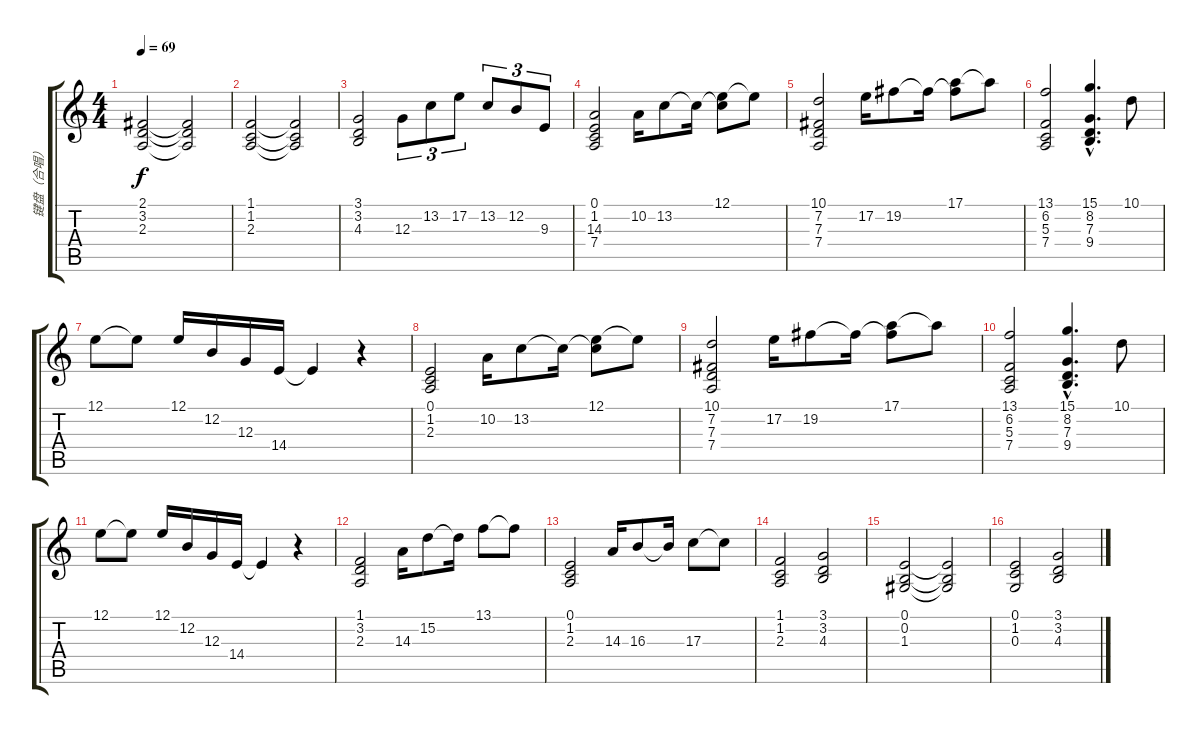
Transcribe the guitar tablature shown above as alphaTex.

\track ("键盘（合唱）" "键盘（合唱）") {instrument fx4atmosphere}
\staff {score tabs}
\tuning (E4 B3 G3 D3 A2 E2) {hide}
\ts (4 4)
\tempo 69
\clef g2
\ks c
(2.1 3.2 2.3).2{dy f} (2.1{t} 3.2{t} 2.3{t}).2 |
(1.1 1.2 2.3).2 (1.1{t} 1.2{t} 2.3{t}).2 |
(3.1 3.2 4.3).2 12.3.8{tu (3 2)} 13.2.8{tu (3 2)} 17.2.8{tu (3 2)} 13.2.8{tu (3 2)} 12.2.8{tu (3 2)} 9.3.8{tu (3 2)} |
(0.1 1.2 14.3 7.4).2 10.2.16 13.2.8 13.2{t}.16 (12.1 13.2{t}).8 12.1{t}.8 |
(10.1 7.2 7.3 7.4).2 17.2.16 19.2.8 19.2{t}.16 (17.1 19.2{t}).8 17.1{t}.8 |
(13.1 6.2 5.3 7.4).2 (15.1{hac} 8.2{hac} 7.3{hac} 9.4{hac}).4{d} 10.1.8 |
12.1.8 12.1{t}.8 12.1.16 12.2.16 12.3.16 14.4.16 14.4{t}.4 r.4 |
(0.1 1.2 2.3).2 10.2.16 13.2.8 13.2{t}.16 (12.1 13.2{t}).8 12.1{t}.8 |
(10.1 7.2 7.3 7.4).2 17.2.16 19.2.8 19.2{t}.16 (17.1 19.2{t}).8 17.1{t}.8 |
(13.1 6.2 5.3 7.4).2 (15.1{hac} 8.2{hac} 7.3{hac} 9.4{hac}).4{d} 10.1.8 |
12.1.8 12.1{t}.8 12.1.16 12.2.16 12.3.16 14.4.16 14.4{t}.4 r.4 |
(1.1 3.2 2.3).2 14.3.16 15.2.8 15.2{t}.16 13.1.8 13.1{t}.8 |
(0.1 1.2 2.3).2 14.3.16 16.3.8 16.3{t}.16 17.3.8 17.3{t}.8 |
(1.1 1.2 2.3).2 (3.1 3.2 4.3).2 |
(0.1 0.2 1.3).2 (0.1{t} 0.2{t} 1.3{t}).2 |
(0.1 1.2 0.3).2 (3.1 3.2 4.3).2
